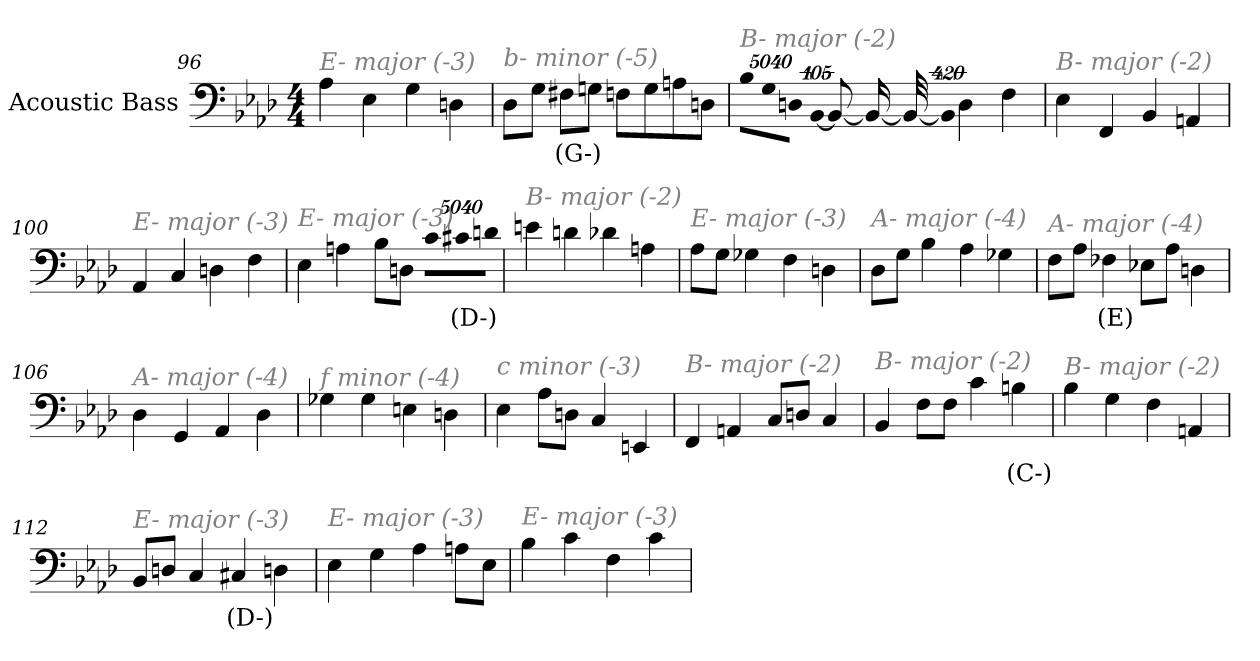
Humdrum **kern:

**kern	**text
*part1	*part1
*staff1	*staff1
*I"Acoustic Bass	*
*clefF4	*
*ITrd7c12	*
*k[b-e-a-d-]	*
*A-:	*
*M4/4	*
=96	=96
!LO:TX:i:color=#808080:t=E- major (-3)	!
4AA-	.
4EE-	.
4GG	.
4DDn	.
=97	=97
!LO:TX:i:color=#808080:t=b- minor (-5)	!
8DD-L	.
8GGJ	.
8FF#XiL	(G-)
8GGnJ	.
8FFL	.
8GG	.
8AAn	.
8DDnJ	.
=98	=98
!LO:TX:i:color=#808080:t=B- major (-2)	!
!LO:N:vis=8	!
40320%3347BB-L	.
!LO:N:vis=8	!
40320%3347GG	.
!LO:N:vis=8	!
40320%3347DDnJ	.
!LO:N:vis=1024	!
[13440%13BBB-	.
8BBB-_	.
16BBB-_	.
32BBB-_	.
!LO:N:vis=1024%31	!
13440%407BBB-]	.
4DD	.
4FF	.
=99	=99
!LO:TX:i:color=#808080:t=B- major (-2)	!
4EE-	.
4FFF	.
4BBB-	.
4AAAn	.
=100	=100
!LO:TX:i:color=#808080:t=E- major (-3)	!
4AAA-	.
4CC	.
4DDn	.
4FF	.
=101	=101
!LO:TX:i:color=#808080:t=E- major (-3)	!
4EE-	.
4AAn	.
8BB-L	.
8DDnJ	.
!LO:N:vis=8	!
40320%3347CL	.
!LO:N:vis=8	!
40320%3347C#Xj	(D-)
!LO:N:vis=8	!
40320%3347DnJ	.
=102	=102
!LO:TX:i:color=#808080:t=B- major (-2)	!
4En	.
4Dn	.
4D-X	.
4AAn	.
=103	=103
!LO:TX:i:color=#808080:t=E- major (-3)	!
8AA-L	.
8GGJ	.
4GG-X	.
4FF	.
4DDn	.
=104	=104
!LO:TX:i:color=#808080:t=A- major (-4)	!
8DD-L	.
8GGJ	.
4BB-	.
4AA-	.
4GG-X	.
=105	=105
!LO:TX:i:color=#808080:t=A- major (-4)	!
8FFL	.
8AA-J	.
4FF-Xj	(E)
8EE-XL	.
8AA-J	.
4DDn	.
=106	=106
!LO:TX:i:color=#808080:t=A- major (-4)	!
4DD-	.
4GGG	.
4AAA-	.
4DD-	.
=107	=107
!LO:TX:i:color=#808080:t=f minor (-4)	!
4GG-X	.
4GG-	.
4EEn	.
4DDn	.
=108	=108
!LO:TX:i:color=#808080:t=c minor (-3)	!
4EE-	.
8AA-L	.
8DDnJ	.
4CC	.
4EEEn	.
=109	=109
!LO:TX:i:color=#808080:t=B- major (-2)	!
4FFF	.
4AAAn	.
8CCL	.
8DDnJ	.
4CC	.
=110	=110
!LO:TX:i:color=#808080:t=B- major (-2)	!
4BBB-	.
8FFL	.
8FFJ	.
4C	.
4BBnj	(C-)
=111	=111
!LO:TX:i:color=#808080:t=B- major (-2)	!
4BB-	.
4GG	.
4FF	.
4AAAn	.
=112	=112
!LO:TX:i:color=#808080:t=E- major (-3)	!
8BBB-L	.
8DDnJ	.
4CC	.
4CC#Xj	(D-)
4DDn	.
=113	=113
!LO:TX:i:color=#808080:t=E- major (-3)	!
4EE-	.
4GG	.
4AA-	.
8AAnL	.
8EE-J	.
=114	=114
!LO:TX:i:color=#808080:t=E- major (-3)	!
4BB-	.
4C	.
4FF	.
4C	.
=	=
*-	*-
